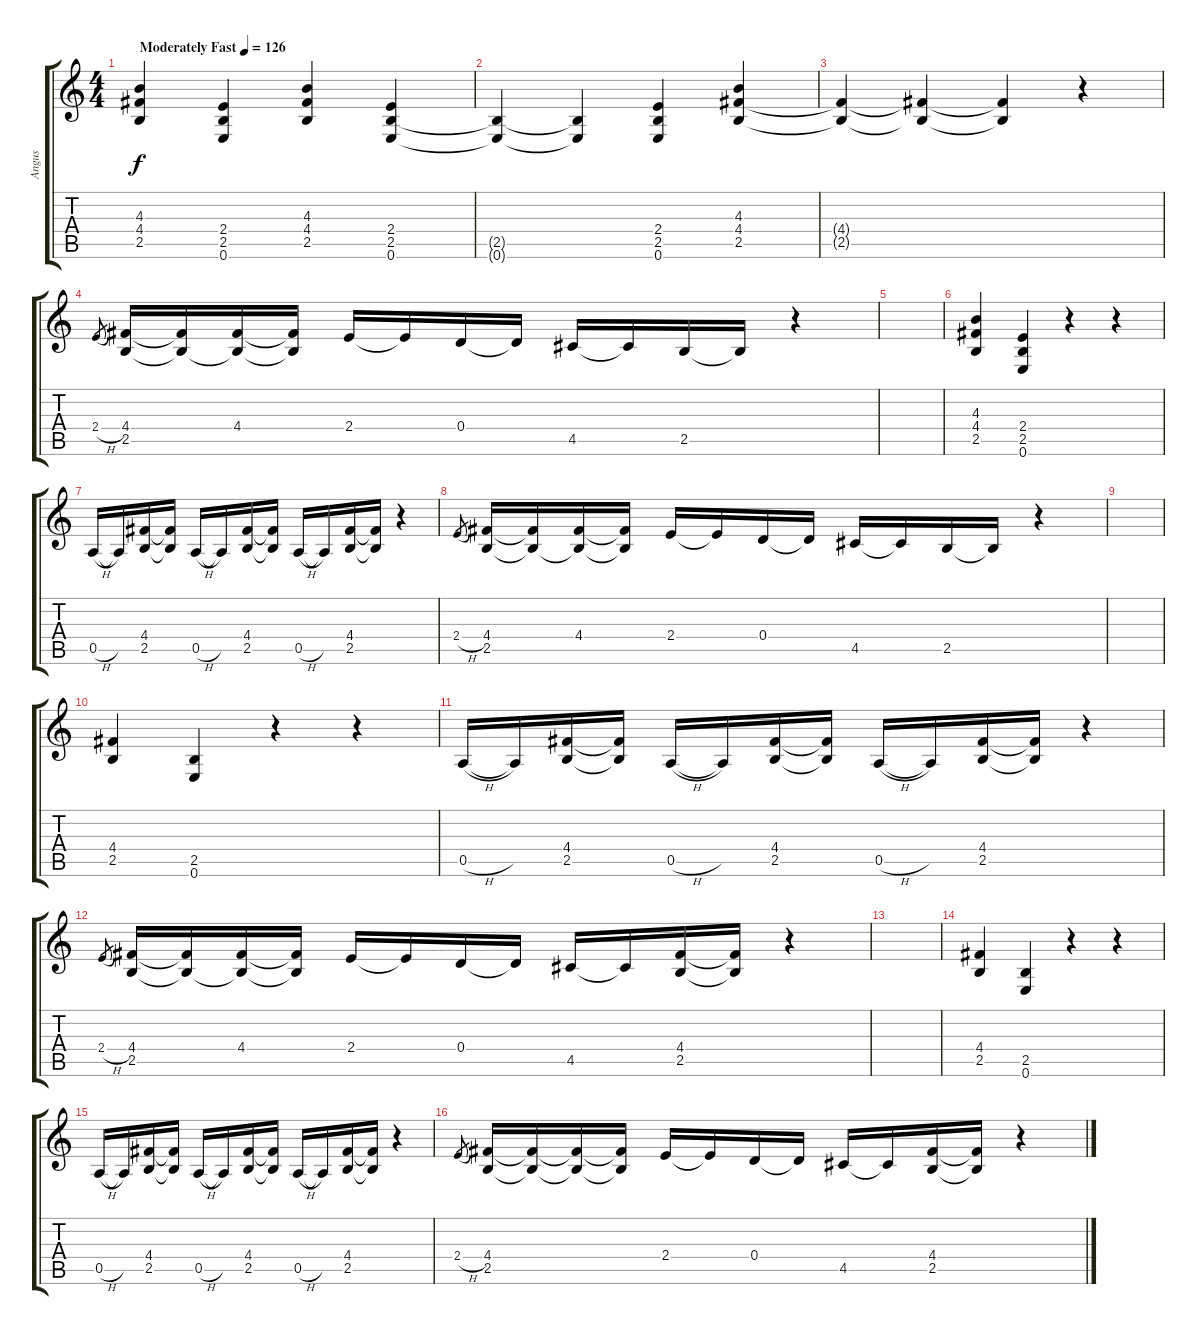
\track ("Angus" "Angus") {instrument distortionguitar}
\staff {score tabs}
\tuning (E4 B3 G3 D3 A2 E2) {hide}
\ts (4 4)
\tempo (126 "Moderately Fast")
\clef g2
\ks c
(4.3 4.4 2.5).4{dy f instrument distortionguitar} (2.4 2.5 0.6).4 (4.3 4.4 2.5).4 (2.4 2.5 0.6).4 |
(2.5{t} 0.6{t}).4 (2.5{t} 0.6{t}).4 (2.4 2.5 0.6).4 (4.3 4.4 2.5).4 |
(4.4{t} 2.5{t}).4 (4.4{t} 2.5{t}).4 (4.4{t} 2.5{t}).4 r.4 |
2.4{h}.8{gr} (4.4 2.5).16 (4.4{t} 2.5{t}).16 (4.4 2.5{t}).16 (4.4{t} 2.5{t}).16 2.4.16 2.4{t}.16 0.4.16 0.4{t}.16 4.5.16 4.5{t}.16 2.5.16 2.5{t}.16 r.4 |
|
(4.3 4.4 2.5).4 (2.4 2.5 0.6).4 r.4 r.4 |
0.5{h}.16 0.5{t}.16 (4.4 2.5).16 (4.4{t} 2.5{t}).16 0.5{h}.16 0.5{t}.16 (4.4 2.5).16 (4.4{t} 2.5{t}).16 0.5{h}.16 0.5{t}.16 (4.4 2.5).16 (4.4{t} 2.5{t}).16 r.4 |
2.4{h}.8{gr} (4.4 2.5).16 (4.4{t} 2.5{t}).16 (4.4 2.5{t}).16 (4.4{t} 2.5{t}).16 2.4.16 2.4{t}.16 0.4.16 0.4{t}.16 4.5.16 4.5{t}.16 2.5.16 2.5{t}.16 r.4 |
|
(4.4 2.5).4 (2.5 0.6).4 r.4 r.4 |
0.5{h}.16 0.5{t}.16 (4.4 2.5).16 (4.4{t} 2.5{t}).16 0.5{h}.16 0.5{t}.16 (4.4 2.5).16 (4.4{t} 2.5{t}).16 0.5{h}.16 0.5{t}.16 (4.4 2.5).16 (4.4{t} 2.5{t}).16 r.4 |
2.4{h}.8{gr} (4.4 2.5).16 (4.4{t} 2.5{t}).16 (4.4 2.5{t}).16 (4.4{t} 2.5{t}).16 2.4.16 2.4{t}.16 0.4.16 0.4{t}.16 4.5.16 4.5{t}.16 (4.4 2.5).16 (4.4{t} 2.5{t}).16 r.4 |
|
(4.4 2.5).4 (2.5 0.6).4 r.4 r.4 |
0.5{h}.16 0.5{t}.16 (4.4 2.5).16 (4.4{t} 2.5{t}).16 0.5{h}.16 0.5{t}.16 (4.4 2.5).16 (4.4{t} 2.5{t}).16 0.5{h}.16 0.5{t}.16 (4.4 2.5).16 (4.4{t} 2.5{t}).16 r.4 |
2.4{h}.8{gr} (4.4 2.5).16 (4.4{t} 2.5{t}).16 (4.4{t} 2.5{t}).16 (4.4{t} 2.5{t}).16 2.4.16 2.4{t}.16 0.4.16 0.4{t}.16 4.5.16 4.5{t}.16 (4.4 2.5).16 (4.4{t} 2.5{t}).16 r.4
